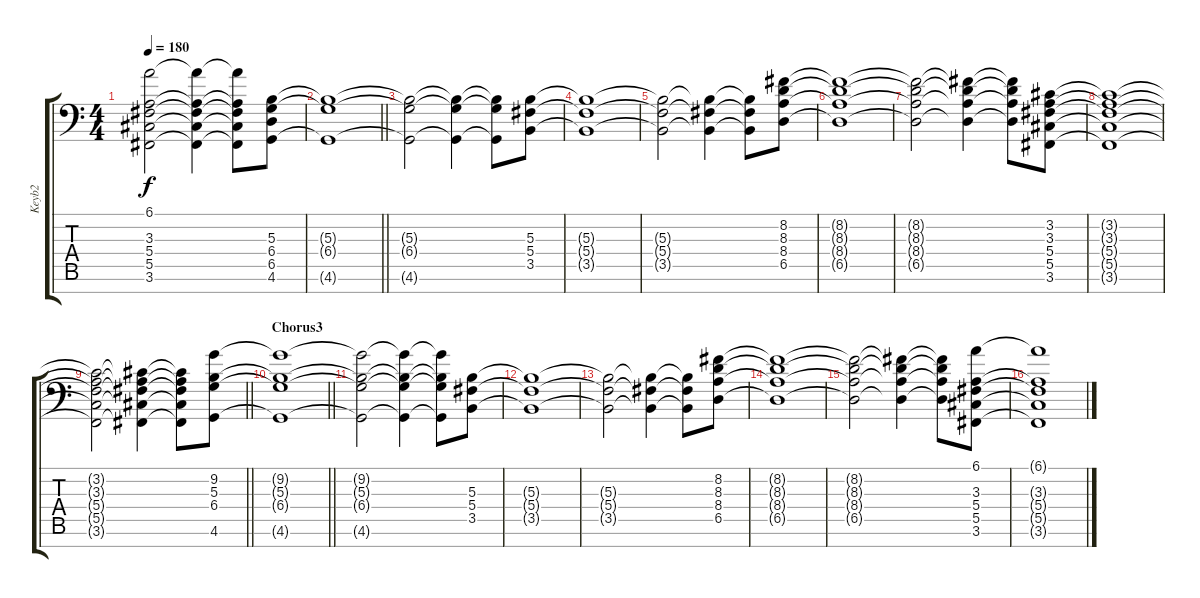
\track ("Keyb2" "Keyb2") {instrument stringensemble1}
\staff {score tabs}
\tuning (Eb4 Bb3 Gb3 Db3 Ab2 Eb2 Bb1) {hide}
\ts (4 4)
\tempo 180
\clef f4
\ks c
(6.1{t} 3.3{t} 5.4{t} 5.5{t} 3.6{t}).2{dy f} (6.1{t} 3.3{t} 5.4{t} 5.5{t} 3.6{t}).4 (6.1{t} 3.3{t} 5.4{t} 5.5{t} 3.6{t}).8 (5.3 6.4 6.5 4.6).8 |
\barLineRight lightlight
(5.3{t} 6.4{t} 4.6{t}).1 |
(5.3{t} 6.4{t} 4.6{t}).2 (5.3{t} 6.4{t} 4.6{t}).4 (5.3{t} 6.4{t} 4.6{t}).8 (5.3 5.4 3.5).8 |
(5.3{t} 5.4{t} 3.5{t}).1 |
(5.3{t} 5.4{t} 3.5{t}).2 (5.3{t} 5.4{t} 3.5{t}).4 (5.3{t} 5.4{t} 3.5{t}).8 (8.2 8.3 8.4 6.5).8 |
(8.2{t} 8.3{t} 8.4{t} 6.5{t}).1 |
(8.2{t} 8.3{t} 8.4{t} 6.5{t}).2 (8.2{t} 8.3{t} 8.4{t} 6.5{t}).4 (8.2{t} 8.3{t} 8.4{t} 6.5{t}).8 (3.2 3.3 5.4 5.5 3.6).8 |
(3.2{t} 3.3{t} 5.4{t} 5.5{t} 3.6{t}).1 |
\barLineRight lightlight
(3.2{t} 3.3{t} 5.4{t} 5.5{t} 3.6{t}).2 (3.2{t} 3.3{t} 5.4{t} 5.5{t} 3.6{t}).4 (3.2{t} 3.3{t} 5.4{t} 5.5{t} 3.6{t}).8 (9.2 5.3 6.4 4.6).8 |
\section ("" "Chorus3")
\barLineRight lightlight
(9.2{t} 5.3{t} 6.4{t} 4.6{t}).1 |
(9.2{t} 5.3{t} 6.4{t} 4.6{t}).2 (9.2{t} 5.3{t} 6.4{t} 4.6{t}).4 (9.2{t} 5.3{t} 6.4{t} 4.6{t}).8 (5.3 5.4 3.5).8 |
(5.3{t} 5.4{t} 3.5{t}).1 |
(5.3{t} 5.4{t} 3.5{t}).2 (5.3{t} 5.4{t} 3.5{t}).4 (5.3{t} 5.4{t} 3.5{t}).8 (8.2 8.3 8.4 6.5).8 |
(8.2{t} 8.3{t} 8.4{t} 6.5{t}).1 |
(8.2{t} 8.3{t} 8.4{t} 6.5{t}).2 (8.2{t} 8.3{t} 8.4{t} 6.5{t}).4 (8.2{t} 8.3{t} 8.4{t} 6.5{t}).8 (6.1 3.3 5.4 5.5 3.6).8 |
(6.1{t} 3.3{t} 5.4{t} 5.5{t} 3.6{t}).1
